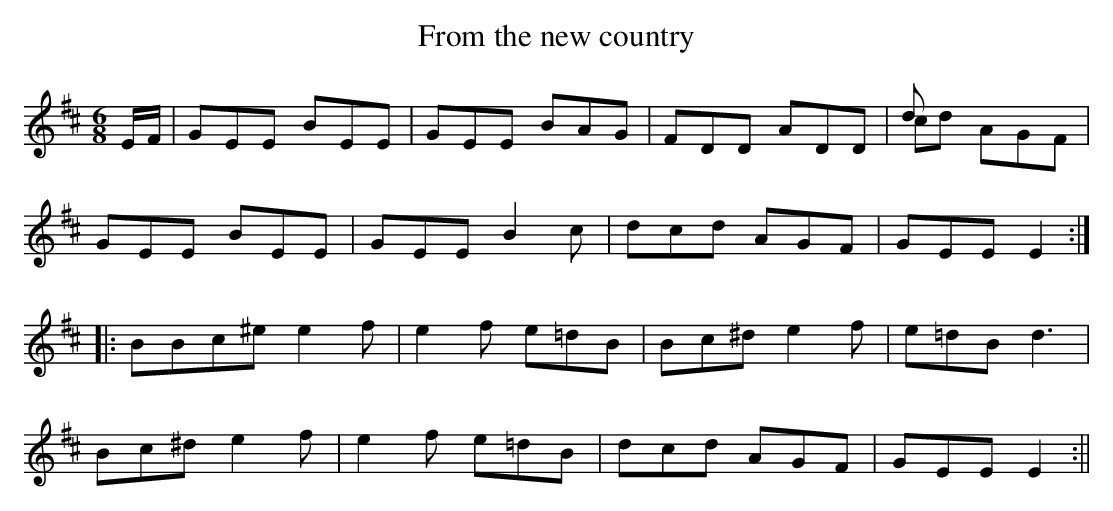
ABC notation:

X:1
T:From the new country
M:6/8
L:1/8
K:Edor
E/F/|GEE BEE|GEE BAG|FDD ADD|d&cd AGF|
GEE BEE|GEE B2c|dcd AGF|GEE E2:|
|:BBc^e e2f|e2f e=dB|Bc^d e2f|e=dB d3|
Bc^d e2f|e2f e=dB |dcd AGF|GEE E2:||
